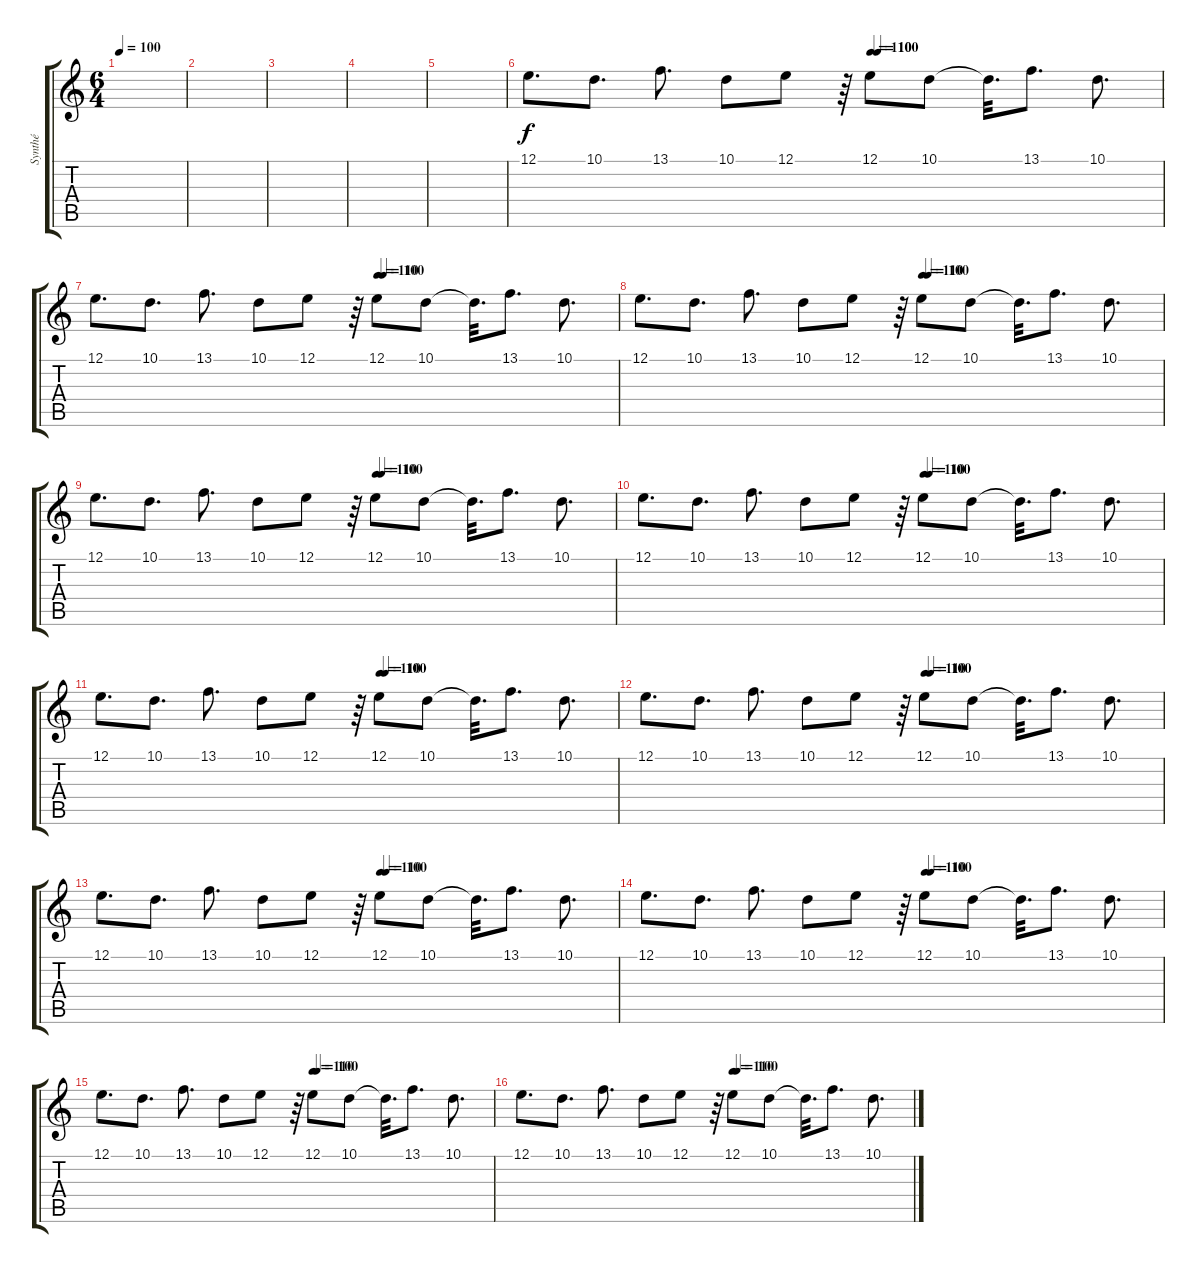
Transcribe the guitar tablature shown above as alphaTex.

\track ("Synthé" "Synthé") {instrument synthstrings2}
\staff {score tabs}
\tuning (E4 B3 G3 D3 A2 E2) {hide}
\ts (6 4)
\tempo 100
\clef g2
\ks c
|
|
|
|
|
\tempo (110 0.5416666666666666)
\tempo (100 0.5520833333333334)
12.1.8{d} 10.1.8{d} 13.1.8{d} 10.1.8 12.1.8 r.64 12.1.8 10.1.8 10.1{t}.32{d} 13.1.8{d} 10.1.8{d} |
\tempo (110 0.5416666666666666)
\tempo (100 0.5520833333333334)
12.1.8{d} 10.1.8{d} 13.1.8{d} 10.1.8 12.1.8 r.64 12.1.8 10.1.8 10.1{t}.32{d} 13.1.8{d} 10.1.8{d} |
\tempo (110 0.5416666666666666)
\tempo (100 0.5520833333333334)
12.1.8{d} 10.1.8{d} 13.1.8{d} 10.1.8 12.1.8 r.64 12.1.8 10.1.8 10.1{t}.32{d} 13.1.8{d} 10.1.8{d} |
\tempo (110 0.5416666666666666)
\tempo (100 0.5520833333333334)
12.1.8{d} 10.1.8{d} 13.1.8{d} 10.1.8 12.1.8 r.64 12.1.8 10.1.8 10.1{t}.32{d} 13.1.8{d} 10.1.8{d} |
\tempo (110 0.5416666666666666)
\tempo (100 0.5520833333333334)
12.1.8{d} 10.1.8{d} 13.1.8{d} 10.1.8 12.1.8 r.64 12.1.8 10.1.8 10.1{t}.32{d} 13.1.8{d} 10.1.8{d} |
\tempo (110 0.5416666666666666)
\tempo (100 0.5520833333333334)
12.1.8{d} 10.1.8{d} 13.1.8{d} 10.1.8 12.1.8 r.64 12.1.8 10.1.8 10.1{t}.32{d} 13.1.8{d} 10.1.8{d} |
\tempo (110 0.5416666666666666)
\tempo (100 0.5520833333333334)
12.1.8{d} 10.1.8{d} 13.1.8{d} 10.1.8 12.1.8 r.64 12.1.8 10.1.8 10.1{t}.32{d} 13.1.8{d} 10.1.8{d} |
\tempo (110 0.5416666666666666)
\tempo (100 0.5520833333333334)
12.1.8{d} 10.1.8{d} 13.1.8{d} 10.1.8 12.1.8 r.64 12.1.8 10.1.8 10.1{t}.32{d} 13.1.8{d} 10.1.8{d} |
\tempo (110 0.5416666666666666)
\tempo (100 0.5520833333333334)
12.1.8{d} 10.1.8{d} 13.1.8{d} 10.1.8 12.1.8 r.64 12.1.8 10.1.8 10.1{t}.32{d} 13.1.8{d} 10.1.8{d} |
\tempo (110 0.5416666666666666)
\tempo (100 0.5520833333333334)
12.1.8{d} 10.1.8{d} 13.1.8{d} 10.1.8 12.1.8 r.64 12.1.8 10.1.8 10.1{t}.32{d} 13.1.8{d} 10.1.8{d} |
\tempo (110 0.5416666666666666)
\tempo (100 0.5520833333333334)
12.1.8{d} 10.1.8{d} 13.1.8{d} 10.1.8 12.1.8 r.64 12.1.8 10.1.8 10.1{t}.32{d} 13.1.8{d} 10.1.8{d}
